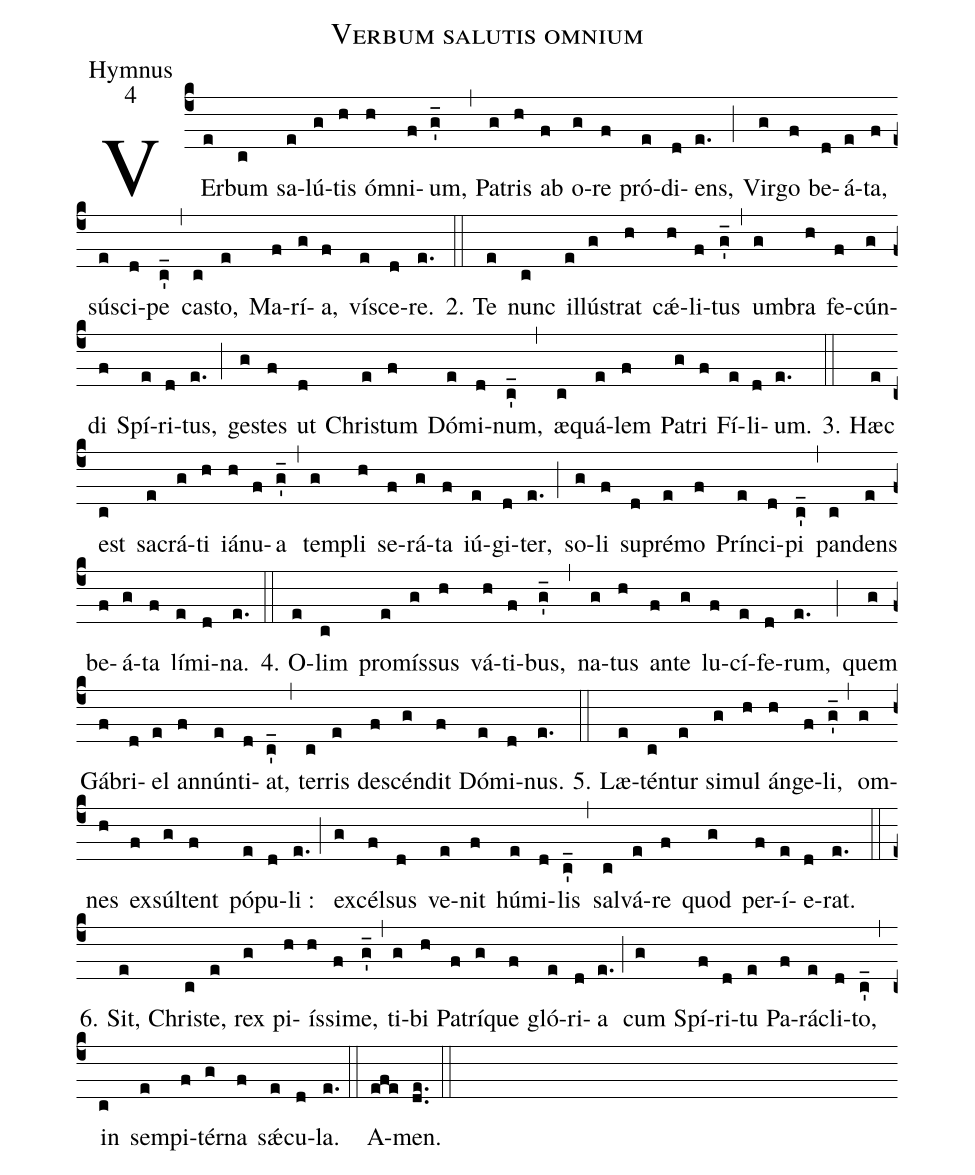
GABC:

name:Verbum salutis omnium;
office-part:Hymnus;
mode:4;
%%
(c4)VEr(e)bum(c) sa(e)lú(g)tis(h) óm(h)ni(f)um,(g'_ ) (,)
Pa(g)tris(h) ab(f) o(g)re(f) pró(e)di(d)ens,(e.) (;)
Vir(g)go(f) be(d)á(e)ta,(f) sús(e)ci(d)pe(c'_) (,)
ca(c)sto,(e) Ma(f)rí(g)a,(f) ví(e)sce(d)re.(e.) (::)

2. Te(e) nunc(c) il(e)lú(g)strat(h) cǽ(h)li(f)tus(g'_) (,)
um(g)bra(h) fe(f)cún(g)di(f) Spí(e)ri(d)tus,(e.) (;)
ge(g)stes(f) ut(d) Chri(e)stum(f) Dó(e)mi(d)num,(c'_) (,)
æ(c)quá(e)lem(f) Pa(g)tri(f) Fí(e)li(d)um.(e.) (::)

3. Hæc(e) est(c) sa(e)crá(g)ti(h) iá(h)nu(f)a(g'_) (,)
tem(g)pli(h) se(f)rá(g)ta(f) iú(e)gi(d)ter,(e.) (;)
so(g)li(f) su(d)pré(e)mo(f) Prín(e)ci(d)pi(c'_) (,)
pan(c)dens(e) be(f)á(g)ta(f) lí(e)mi(d)na.(e.) (::)

4. O(e)lim(c) pro(e)mís(g)sus(h) vá(h)ti(f)bus,(g'_) (,)
na(g)tus(h) an(f)te(g) lu(f)cí(e)fe(d)rum,(e.) (;)
quem(g) Gá(f)bri(d)el(e) an(f)nún(e)ti(d)at,(c'_) (,)
ter(c)ris(e) de(f)scén(g)dit(f) Dó(e)mi(d)nus.(e.) (::)

5. Læ(e)tén(c)tur(e) si(g)mul(h) án(h)ge(f)li,(g'_) (,)
om(g)nes(h) ex(f)súl(g)tent(f) pó(e)pu(d)li :(e.) (;)
ex(g)cél(f)sus(d) ve(e)nit(f) hú(e)mi(d)lis(c'_) (,)
sal(c)vá(e)re(f) quod(g) per(f)í(e)e(d)rat.(e.) (::)

6. Sit,(e) Chri(c)ste,(e) rex(g) pi(h)ís(h)si(f)me,(g'_) (,)
ti(g)bi(h) Pa(f)trí(g)que(f) gló(e)ri(d)a(e.) (;)
cum(g) Spí(f)ri(d)tu(e) Pa(f)rá(e)cli(d)to,(c'_) (,)
in(c) sem(e)pi(f)tér(g)na(f) sǽ(e)cu(d)la.(e.) (::)
A(efe)men.(d.e.) (::)
